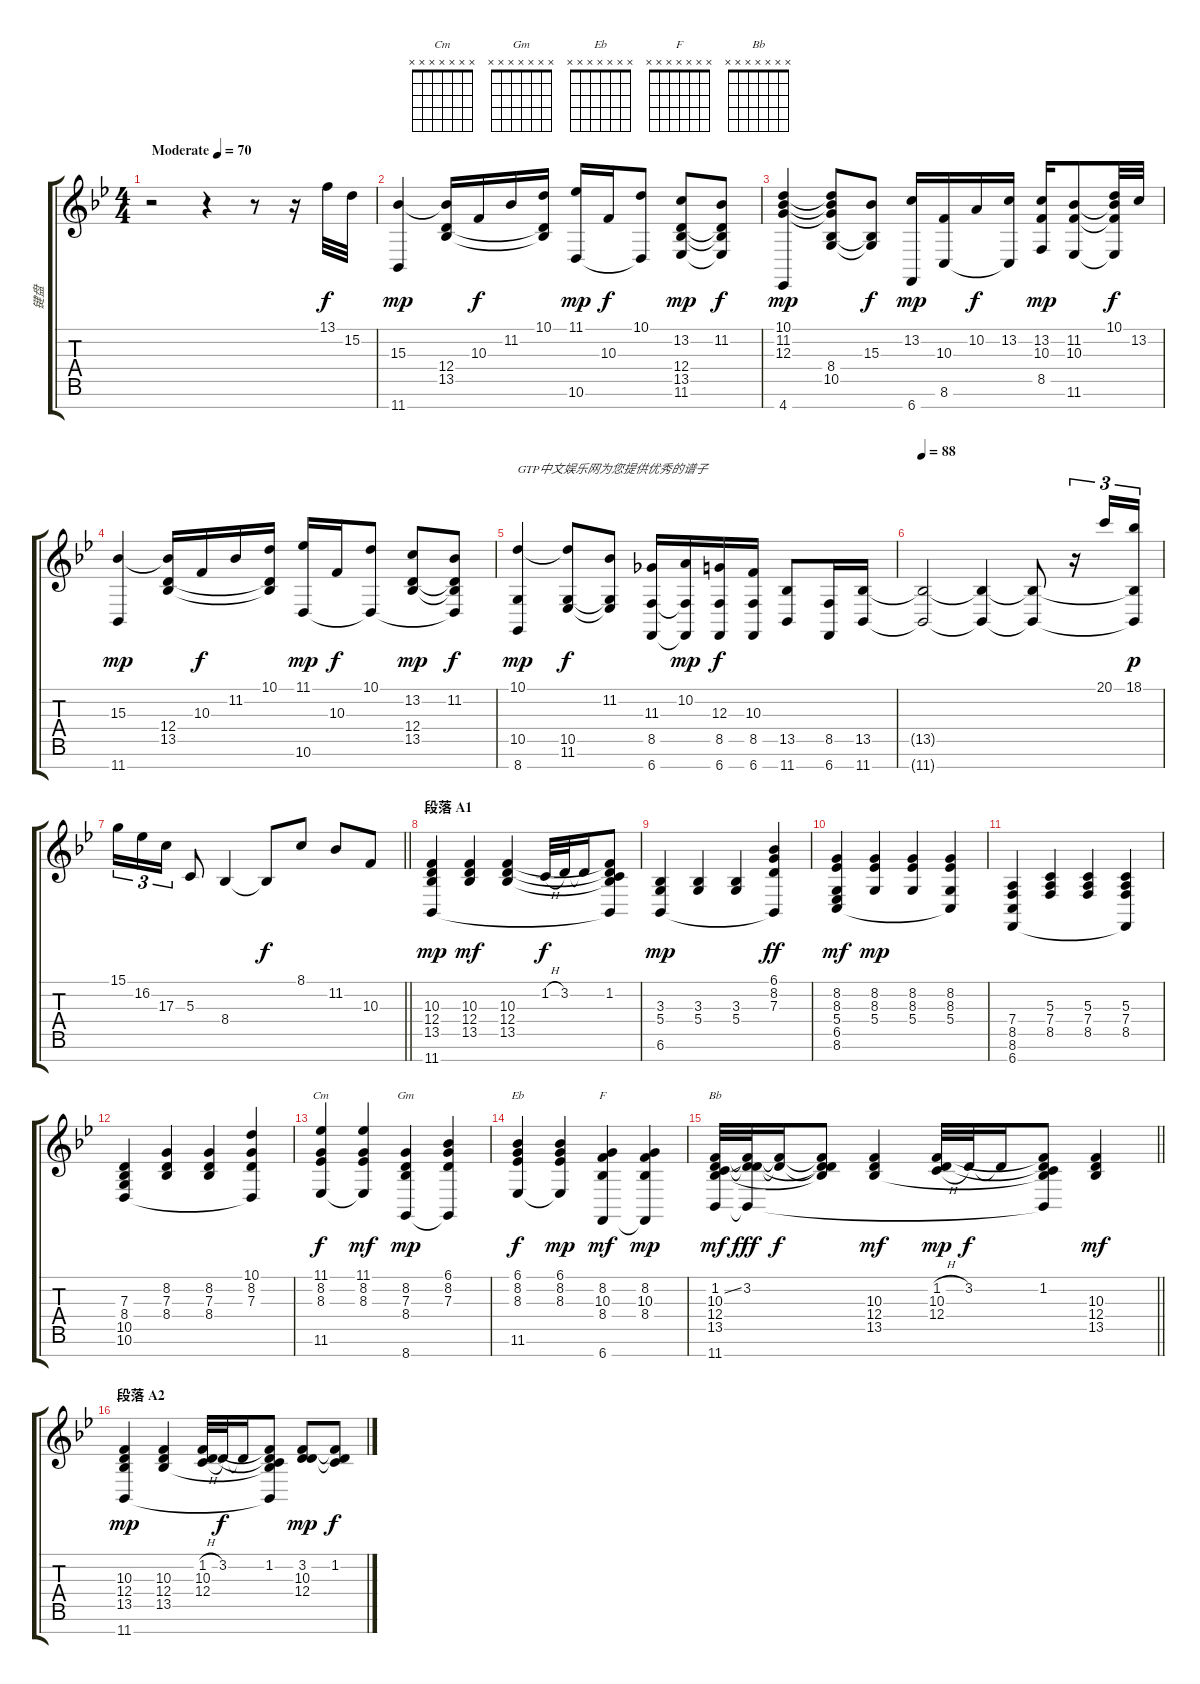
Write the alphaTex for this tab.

\track ("键盘" "键盘") {instrument acousticgrandpiano}
\staff {score tabs}
\tuning (E4 B3 G3 D3 A2 E2 B1) {hide}
\chord ("Cm" x x x x x x x)
\chord ("Gm" x x x x x x x)
\chord ("Eb" x x x x x x x)
\chord ("F" x x x x x x x)
\chord ("Bb" x x x x x x x)
\ts (4 4)
\tempo (70 "Moderate")
\clef g2
\ks bb
r.2{dy f instrument acousticgrandpiano} r.4 r.8 r.16 13.1.32 15.2.32 |
(15.3 11.7).4{dy mp} (15.3{t} 12.4 13.5).16 10.3.16{dy f} 11.2.16 (10.1 12.4{t} 13.5{t}).16 (11.1 10.6).16{dy mp} 10.3.16{dy f} (10.1 10.6{t}).8 (13.2 12.4 13.5 11.6).8{dy mp} (11.2 12.4{t} 13.5{t} 11.6{t}).8{dy f} |
(10.1 11.2 12.3 4.7).4{dy mp} (10.1{t} 11.2{t} 12.3{t} 8.4 10.5).8 (15.3 8.4{t} 10.5{t}).8{dy f} (13.2 6.7).16{dy mp} (10.3 8.6).16 10.2.16{dy f} (13.2 8.6{t}).16 (13.2 10.3 8.5).16{dy mp} (11.2 10.3 11.6).8 (10.1 11.2{t} 10.3{t} 11.6{t}).32{dy f} 13.2.32 |
(15.3 11.7).4{dy mp} (15.3{t} 12.4 13.5).16 10.3.16{dy f} 11.2.16 (10.1 12.4{t} 13.5{t}).16 (11.1 10.6).16{dy mp} 10.3.16{dy f} (10.1 10.6{t}).8 (13.2 12.4 13.5).8{dy mp} (11.2 12.4{t} 13.5{t} 10.6{t}).8{dy f} |
(10.1 10.5 8.7).4{txt "GTP中文娱乐网为您提供优秀的谱子" dy mp} (10.1{t} 10.5 11.6).8{dy f} (11.2 10.5{t} 11.6{t}).8 (11.3 8.5 6.7).16 (10.2 8.5{t} 6.7{t}).16{dy mp} (12.3 8.5 6.7).16{dy f} (10.3 8.5 6.7).16 (13.5 11.7).8 (8.5 6.7).16 (13.5 11.7).16 |
\tempo 88
(13.5{t} 11.7{t}).2 (13.5{t} 11.7{t}).4 (13.5{t} 11.7{t}).8 r.16{tu (3 2)} 20.1.16{tu (3 2)} (18.1 13.5{t} 11.7{t}).16{tu (3 2) dy p} |
\barLineRight lightlight
15.1.16{tu (3 2)} 16.2.16{tu (3 2)} 17.3.16{tu (3 2)} 5.3.8 8.4.4 8.4{t}.8{dy f} 8.1.8 11.2.8 10.3.8 |
\section ("" "段落 A1")
(10.3 12.4 13.5 11.7).4{dy mp} (10.3 12.4 13.5).4{dy mf} (10.3 12.4 13.5).4 1.2{h}.32{dy f} 3.2.32 3.2{t}.16 (1.2 10.3{t} 12.4{t} 13.5{t} 11.7{t}).8 |
(3.3 5.4 6.6).4{dy mp} (3.3 5.4).4 (3.3 5.4).4 (6.1 8.2 7.3 6.6{t}).4{dy ff} |
(8.2 8.3 5.4 6.5 8.6).4{dy mf} (8.2 8.3 5.4).4{dy mp} (8.2 8.3 5.4).4 (8.2 8.3 5.4 8.6{t}).4 |
(7.4 8.5 8.6 6.7).4 (5.3 7.4 8.5).4 (5.3 7.4 8.5).4 (5.3 7.4 8.5 6.7{t}).4 |
(7.3 8.4 10.5 10.6).4 (8.2 7.3 8.4).4 (8.2 7.3 8.4).4 (10.1 8.2 7.3 10.6{t}).4 |
(11.1 8.2 8.3 11.6).4{ch "Cm" dy f} (11.1 8.2 8.3 11.6{t}).4{dy mf} (8.2 7.3 8.4 8.7).4{ch "Gm" dy mp} (6.1 8.2 7.3 8.7{t}).4 |
(6.1 8.2 8.3 11.6).4{ch "Eb" dy f} (6.1 8.2 8.3 11.6{t}).4{dy mp} (8.2 10.3 8.4 6.7).4{ch "F" dy mf} (8.2 10.3 8.4 6.7{t}).4{dy mp} |
\barLineRight lightlight
(1.2{ss} 10.3 12.4 13.5 11.7).32{ch "Bb" dy mf} (3.2 10.3{t} 12.4{t} 11.7{t}).32{dy fff} (10.3{t} 12.4{t}).16{dy f} (3.2{t} 10.3{t} 12.4{t} 13.5{t}).8 (10.3 12.4 13.5).4{dy mf} (1.2{h} 10.3 12.4).32{dy mp} 3.2.32{dy f} 3.2{t}.16 (1.2 10.3{t} 12.4{t} 13.5{t} 11.7{t}).8 (10.3 12.4 13.5).4{dy mf} |
\section ("" "段落 A2")
(10.3 12.4 13.5 11.7).4{dy mp} (10.3 12.4 13.5).4 (1.2{h} 10.3 12.4).32 3.2.32{dy f} 3.2{t}.16 (1.2 10.3{t} 12.4{t} 13.5{t} 11.7{t}).8 (3.2 10.3 12.4).8{dy mp} (1.2 10.3{t} 12.4{t}).8{dy f}
